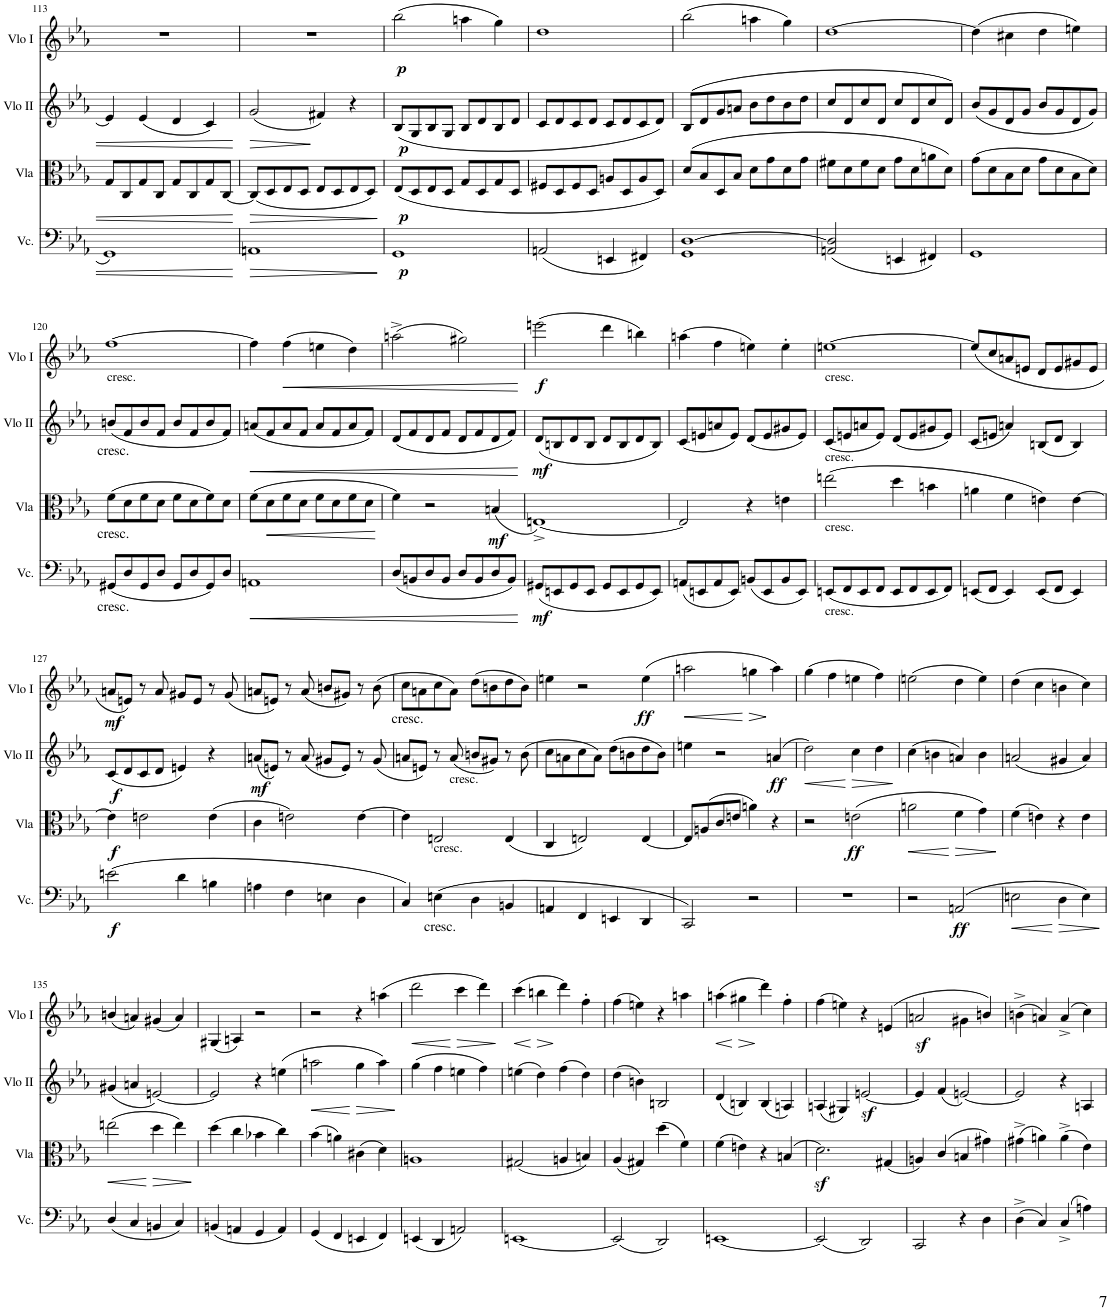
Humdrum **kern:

**kern	**text	**dynam	**kern	**text	**dynam	**kern	**text	**dynam	**kern	**text	**dynam
*part4	*part4	*part4	*part3	*part3	*part3	*part2	*part2	*part2	*part1	*part1	*part1
*staff4	*staff4	*staff4	*staff3	*staff3	*staff3	*staff2	*staff2	*staff2	*staff1	*staff1	*staff1
*I"Violoncello	*	*	*I"Viola	*	*	*I"Violino II	*	*	*I"Violino I	*	*
*I'Vc.	*	*	*I'Vla	*	*	*I'Vlo II	*	*	*I'Vlo I	*	*
!!LO:PB:g=z
*clefF4	*	*	*clefC3	*	*	*clefG2	*	*	*clefG2	*	*
*k[b-e-a-]	*	*	*k[b-e-a-]	*	*	*k[b-e-a-]	*	*	*k[b-e-a-]	*	*
*M4/4	*	*	*M4/4	*	*	*M4/4	*	*	*M4/4	*	*
*met(c)	*	*	*met(c)	*	*	*met(c)	*	*	*met(c)	*	*
=113	=113	=113	=113	=113	=113	=113	=113	=113	=113	=113	=113
1GG	.	.	8G/L	.	.	4e-/]	.	.	1r	.	.
.	.	.	8C/	.	.	.	.	.	.	.	.
.	.	.	8G/	.	.	(4e-/	.	.	.	.	.
.	.	.	8C/J	.	.	.	.	.	.	.	.
.	.	.	8G/L	.	.	4d/	.	.	.	.	.
.	.	.	8C/	.	.	.	.	.	.	.	.
.	.	.	8G/	.	.	4c/)	.	.	.	.	.
.	.	.	[8C/J	.	.	.	.	.	.	.	.
=114	=114	=114	=114	=114	=114	=114	=114	=114	=114	=114	=114
!	!	!LO:HP:b	!	!	!LO:HP:b	!	!	!LO:HP:b	!	!	!
1AAn	.	>	(8C/L]	.	>	(2g/	.	>	1r	.	.
.	.	.	8D/	.	.	.	.	.	.	.	.
.	.	.	8E-/	.	.	.	.	.	.	.	.
.	.	.	8D/J	.	.	.	.	.	.	.	.
.	.	.	8E-/L	.	.	4f#X/)	.	]	.	.	.
.	.	.	8D/	.	.	.	.	.	.	.	.
.	.	.	8E-/	.	.	4r	.	.	.	.	.
.	.	.	8D/J)	.	.	.	.	.	.	.	.
.	.	]	.	.	]	.	.	.	.	.	.
=115	=115	=115	=115	=115	=115	=115	=115	=115	=115	=115	=115
!	!	!LO:DY:b	!	!	!LO:DY:b	!	!	!LO:DY:b	!	!	!LO:DY:b
1GG	.	p	(8E-/L	.	p	(8B-/L	.	p	(2bb-\	.	p
.	.	.	8D/	.	.	8G/	.	.	.	.	.
.	.	.	8E-/	.	.	8B-/	.	.	.	.	.
.	.	.	8D/J	.	.	8G/J	.	.	.	.	.
.	.	.	8G/L	.	.	8B-/L	.	.	4aan\	.	.
.	.	.	8D/	.	.	8d/	.	.	.	.	.
.	.	.	8G/	.	.	8B-/	.	.	4gg\)	.	.
.	.	.	8D/J	.	.	8d/J	.	.	.	.	.
=116	=116	=116	=116	=116	=116	=116	=116	=116	=116	=116	=116
(2AAn/	.	.	8F#X/L	.	.	8c/L	.	.	1dd	.	.
.	.	.	8D/	.	.	8d/	.	.	.	.	.
.	.	.	8F#/	.	.	8c/	.	.	.	.	.
.	.	.	8D/J	.	.	8d/J	.	.	.	.	.
4EEn/	.	.	8An/L	.	.	8c/L	.	.	.	.	.
.	.	.	8D/	.	.	8d/	.	.	.	.	.
4FF#X/)	.	.	8A/	.	.	8c/	.	.	.	.	.
.	.	.	8D/J)	.	.	8d/J)	.	.	.	.	.
=117	=117	=117	=117	=117	=117	=117	=117	=117	=117	=117	=117
1GG [1D	.	.	(8d/L	.	.	(8B-/L	.	.	(2bb-\	.	.
.	.	.	8B-/	.	.	8d/	.	.	.	.	.
.	.	.	8D/	.	.	8g/	.	.	.	.	.
.	.	.	8B-/J	.	.	8an/J	.	.	.	.	.
.	.	.	8d\L	.	.	8b-\L	.	.	4aan\	.	.
.	.	.	8g\	.	.	8dd\	.	.	.	.	.
.	.	.	8d\	.	.	8b-\	.	.	4gg\)	.	.
.	.	.	8g\J	.	.	8dd\J	.	.	.	.	.
=118	=118	=118	=118	=118	=118	=118	=118	=118	=118	=118	=118
(2AAn/ 2D/]	.	.	8f#X\L	.	.	8cc/L	.	.	[1dd	.	.
.	.	.	8d\	.	.	8d/	.	.	.	.	.
.	.	.	8f#\	.	.	8cc/	.	.	.	.	.
.	.	.	8d\J	.	.	8d/J	.	.	.	.	.
4EEn/	.	.	8g\L	.	.	8cc/L	.	.	.	.	.
.	.	.	8d\	.	.	8d/	.	.	.	.	.
4FF#X/)	.	.	8an\	.	.	8cc/	.	.	.	.	.
.	.	.	8d\J)	.	.	8d/J)	.	.	.	.	.
=119	=119	=119	=119	=119	=119	=119	=119	=119	=119	=119	=119
1GG	.	.	(8g\L	.	.	(8b-/L	.	.	(4dd\]	.	.
.	.	.	8d\	.	.	8g/	.	.	.	.	.
.	.	.	8B-\	.	.	8d/	.	.	4cc#X\	.	.
.	.	.	8d\J	.	.	8g/J	.	.	.	.	.
.	.	.	8g\L	.	.	8b-/L	.	.	4dd\	.	.
.	.	.	8d\	.	.	8g/	.	.	.	.	.
.	.	.	8B-\	.	.	8d/	.	.	4een\)	.	.
.	.	.	8d\J)	.	.	8g/J)	.	.	.	.	.
!!LO:LB:g=z
=120	=120	=120	=120	=120	=120	=120	=120	=120	=120	=120	=120
!	!	!	!	!	!	!	!	!	!LO:TX:b:t=cresc.	!	!
!	!LO:LY:b	!	!	!LO:LY:b	!	!	!LO:LY:b	!	!	!	!
(8GG#X/L	cresc.	.	(8f\L	cresc.	.	(8bn/L	cresc.	.	[1ff	.	.
8D/	.	.	8d\	.	.	8f/	.	.	.	.	.
8GG#/	.	.	8f\	.	.	8b/	.	.	.	.	.
8D/J	.	.	8d\J	.	.	8f/J	.	.	.	.	.
8GG#/L	.	.	8f\L	.	.	8b/L	.	.	.	.	.
8D/	.	.	8d\	.	.	8f/	.	.	.	.	.
8GG#/)	.	.	8f\)	.	.	8b/	.	.	.	.	.
8D/J	.	.	8d\J	.	.	8f/J)	.	.	.	.	.
=121	=121	=121	=121	=121	=121	=121	=121	=121	=121	=121	=121
!	!	!LO:HP:b	!	!	!	!	!	!LO:HP:b	!	!	!
1AAn	.	<	(8f\L	.	.	(8an/L	.	<	4ff\]	.	.
!	!	!	!	!	!LO:HP:b	!	!	!	!	!	!
.	.	.	8d\	.	<	8f/	.	.	.	.	.
!	!	!	!	!	!	!	!	!	!	!	!LO:HP:b
.	.	.	8f\	.	.	8a/	.	.	(4ff\	.	<
.	.	.	8d\J	.	.	8f/J	.	.	.	.	.
.	.	.	8f\L	.	.	8a/L	.	.	4een\	.	.
.	.	.	8d\	.	.	8f/	.	.	.	.	.
.	.	.	8f\	.	.	8a/	.	.	4dd\)	.	.
.	.	.	8d\J	.	.	8f/J)	.	.	.	.	.
.	.	.	.	.	[	.	.	.	.	.	.
=122	=122	=122	=122	=122	=122	=122	=122	=122	=122	=122	=122
(8D/L	.	.	4f\)	.	.	(8d/L	.	.	(2aan^\	.	.
8BBn/	.	.	.	.	.	8f/	.	.	.	.	.
8D/	.	.	2r	.	.	8d/	.	.	.	.	.
8BB/J	.	.	.	.	.	8f/J	.	.	.	.	.
8D/L	.	.	.	.	.	8d/L	.	.	2gg#X\)	.	.
8BB/	.	.	.	.	.	8f/	.	.	.	.	.
!	!	!	!	!	!LO:DY:b	!	!	!	!	!	!
8D/	.	.	(4Bn/	.	mf	8d/	.	.	.	.	.
8BB/J)	.	.	.	.	.	8f/J)	.	.	.	.	.
.	.	[	.	.	.	.	.	[	.	.	[
=123	=123	=123	=123	=123	=123	=123	=123	=123	=123	=123	=123
!	!	!LO:DY:b	!	!	!	!	!	!LO:DY:b	!	!	!LO:DY:b
(8GG#X/L	.	mf	[1En^)	.	.	(8d/L	.	mf	(2eeen\	.	f
8EEn/	.	.	.	.	.	8Bn/	.	.	.	.	.
8GG#/	.	.	.	.	.	8d/	.	.	.	.	.
8EE/J	.	.	.	.	.	8B/J	.	.	.	.	.
8GG#/L	.	.	.	.	.	8d/L	.	.	4ddd\	.	.
8EE/	.	.	.	.	.	8B/	.	.	.	.	.
8GG#/	.	.	.	.	.	8d/	.	.	4bbn\)	.	.
8EE/J)	.	.	.	.	.	8B/J)	.	.	.	.	.
=124	=124	=124	=124	=124	=124	=124	=124	=124	=124	=124	=124
(8AAn/L	.	.	2E/]	.	.	(8c/L	.	.	(4aan\	.	.
8EEn/	.	.	.	.	.	8en/	.	.	.	.	.
8AA/	.	.	.	.	.	8an/	.	.	4ff\	.	.
8EE/J)	.	.	.	.	.	8e/J)	.	.	.	.	.
(8BBn/L	.	.	4r	.	.	(8d/L	.	.	4een\)	.	.
8EE/	.	.	.	.	.	8e/	.	.	.	.	.
8BB/	.	.	4en\	.	.	8g#X/	.	.	4ee'\	.	.
8EE/J)	.	.	.	.	.	8e/J)	.	.	.	.	.
=125	=125	=125	=125	=125	=125	=125	=125	=125	=125	=125	=125
!	!	!	!	!	!	!	!	!	!LO:TX:b:t=cresc.	!	!
!	!	!	!	!	!	!LO:TX:b:t=cresc.	!	!	!	!	!
!	!	!	!LO:TX:b:t=cresc.	!	!	!	!	!	!	!	!
!LO:TX:b:t=cresc.	!	!	!	!	!	!	!	!	!	!	!
(8EEn/L	.	.	(2een\	.	.	(8c/L	.	.	[1een	.	.
8FF/	.	.	.	.	.	8en/	.	.	.	.	.
8EE/	.	.	.	.	.	8an/	.	.	.	.	.
8FF/J	.	.	.	.	.	8e/J)	.	.	.	.	.
8EE/L	.	.	4dd\	.	.	(8d/L	.	.	.	.	.
8FF/	.	.	.	.	.	8e/	.	.	.	.	.
8EE/	.	.	4bn\	.	.	8g#X/	.	.	.	.	.
8FF/J)	.	.	.	.	.	8e/J)	.	.	.	.	.
=126	=126	=126	=126	=126	=126	=126	=126	=126	=126	=126	=126
(8EEn/L	.	.	4an\	.	.	(8c/L	.	.	(8ee/L]	.	.
8FF/J	.	.	.	.	.	8en/J	.	.	8cc/	.	.
4EE/)	.	.	4f\	.	.	4an/)	.	.	8an/	.	.
.	.	.	.	.	.	.	.	.	8en/J	.	.
(8EE/L	.	.	4en\)	.	.	(8Bn/L	.	.	8d/L	.	.
8FF/J	.	.	.	.	.	8d/J	.	.	8e/	.	.
4EE/)	.	.	[4e\	.	.	4B/)	.	.	8g#X/	.	.
.	.	.	.	.	.	.	.	.	8e/J	.	.
!!LO:LB:g=z
=127	=127	=127	=127	=127	=127	=127	=127	=127	=127	=127	=127
!	!	!LO:DY:b	!	!	!LO:DY:b	!	!	!LO:DY:b	!	!	!LO:DY:b
(2en\	.	f	4e\]	.	f	(8c/L	.	f	8an/L	.	mf
.	.	.	.	.	.	8d/	.	.	8en/J)	.	.
.	.	.	2en\	.	.	8c/	.	.	8r	.	.
.	.	.	.	.	.	8d/J	.	.	8a/	.	.
4d\	.	.	.	.	.	4en/)	.	.	8g#X/L	.	.
.	.	.	.	.	.	.	.	.	8e/J	.	.
4Bn\	.	.	(4e\	.	.	4r	.	.	8r	.	.
.	.	.	.	.	.	.	.	.	(8g#/	.	.
=128	=128	=128	=128	=128	=128	=128	=128	=128	=128	=128	=128
!	!	!	!	!	!	!	!	!LO:DY:b	!	!	!
4An\	.	.	4c\	.	.	(8an/L	.	mf	8an/L	.	.
.	.	.	.	.	.	8en/J)	.	.	8en/J)	.	.
4F\	.	.	2en\)	.	.	8r	.	.	8r	.	.
.	.	.	.	.	.	(8a/	.	.	(8a/	.	.
4En\	.	.	.	.	.	8g#X/L	.	.	8bn/L	.	.
.	.	.	.	.	.	8e/J)	.	.	8g#X/J)	.	.
4D\	.	.	[4e\	.	.	8r	.	.	8r	.	.
.	.	.	.	.	.	(8g#/	.	.	(8b\	.	.
=129	=129	=129	=129	=129	=129	=129	=129	=129	=129	=129	=129
!	!	!	!	!	!	!	!	!	!	!LO:LY:b	!
4C/)	.	.	4e\]	.	.	8an/L	.	.	8cc\L	-cresc.	.
.	.	.	.	.	.	8en/J)	.	.	8an\	.	.
!	!	!	!LO:TX:b:t=cresc.	!	!	!	!	!	!	!	!
!	!LO:LY:b	!	!	!	!	!	!	!	!	!	!
(4En\	-cresc.	.	2En/	.	.	8r	.	.	8cc\	.	.
!	!	!	!	!	!	!LO:TX:b:t=cresc.	!	!	!	!	!
.	.	.	.	.	.	(8a/	.	.	8a\J)	.	.
4D\	.	.	.	.	.	8bn/L	.	.	(8dd\L	.	.
.	.	.	.	.	.	8g#X/J)	.	.	8bn\	.	.
4BBn/	.	.	(4E/	.	.	8r	.	.	8dd\	.	.
.	.	.	.	.	.	(8b\	.	.	8b\J)	.	.
=130	=130	=130	=130	=130	=130	=130	=130	=130	=130	=130	=130
4AAn/	.	.	4C/	.	.	8cc\L	.	.	4een\	.	.
.	.	.	.	.	.	8an\	.	.	.	.	.
4FF/	.	.	2En/)	.	.	8cc\	.	.	2r	.	.
.	.	.	.	.	.	8a\J)	.	.	.	.	.
4EEn/	.	.	.	.	.	(8dd\L	.	.	.	.	.
.	.	.	.	.	.	8bn\	.	.	.	.	.
!	!	!	!	!	!	!	!	!	!	!	!LO:DY:b
4DD/	.	.	[4E/	.	.	8dd\	.	.	(4ee\	.	ff
.	.	.	.	.	.	8b\J)	.	.	.	.	.
=131	=131	=131	=131	=131	=131	=131	=131	=131	=131	=131	=131
!	!	!	!	!	!	!	!	!	!	!	!LO:HP:b
2CC/)	.	.	8E/L]	.	.	4een\	.	.	2aan\	.	<
.	.	.	(8An/	.	.	.	.	.	.	.	.
.	.	.	8c/	.	.	2r	.	.	.	.	.
.	.	.	8en/J	.	.	.	.	.	.	.	.
!	!	!	!	!	!	!	!	!	!	!	!LO:HP:n=1:b
2r	.	.	4an\)	.	.	.	.	.	4ggn\	.	[ >
!	!	!	!	!	!	!	!	!LO:DY:b	!	!	!
.	.	.	4r	.	.	(4an/	.	ff	4aa\)	.	]
=132	=132	=132	=132	=132	=132	=132	=132	=132	=132	=132	=132
!	!	!	!	!	!	!	!	!LO:HP:b	!	!	!
1r	.	.	2r	.	.	2dd\)	.	<	(4gg\	.	.
.	.	.	.	.	.	.	.	.	4ff\	.	.
!	!	!	!	!	!LO:DY:b	!	!	!LO:HP:n=1:b	!	!	!
.	.	.	(2en\	.	ff	4cc\	.	[ >	4een\	.	.
.	.	.	.	.	.	4dd\	.	.	4ff\)	.	.
.	.	.	.	.	.	.	.	]	.	.	.
=133	=133	=133	=133	=133	=133	=133	=133	=133	=133	=133	=133
!	!	!	!	!	!LO:HP:b	!	!	!	!	!	!
2r	.	.	2an\	.	<	(4cc\	.	.	(2een\	.	.
.	.	.	.	.	.	4bn\	.	.	.	.	.
!	!	!LO:DY:b	!	!	!LO:HP:n=1:b	!	!	!	!	!	!
(2AAn/	.	ff	4f\	.	[ >	4an/)	.	.	4dd\	.	.
.	.	.	4g\)	.	.	4b\	.	.	4ee\)	.	.
.	.	.	.	.	]	.	.	.	.	.	.
=134	=134	=134	=134	=134	=134	=134	=134	=134	=134	=134	=134
!	!	!LO:HP:b	!	!	!	!	!	!	!	!	!
2En\	.	<	(4f\	.	.	(2an/	.	.	(4dd\	.	.
.	.	.	4en\)	.	.	.	.	.	4cc\	.	.
!	!	!LO:HP:n=1:b	!	!	!	!	!	!	!	!	!
4D\	.	[ >	4r	.	.	4g#X/	.	.	4bn\	.	.
4E\)	.	.	4e\	.	.	4a/)	.	.	4cc\)	.	.
.	.	]	.	.	.	.	.	.	.	.	.
!!LO:LB:g=z
=135	=135	=135	=135	=135	=135	=135	=135	=135	=135	=135	=135
!	!	!	!	!	!LO:HP:b	!	!	!	!	!	!
(4D/	.	.	(2een\	.	<	(4g#X/	.	.	(4bn/	.	.
4C/	.	.	.	.	.	4an/	.	.	4an/)	.	.
!	!	!	!	!	!LO:HP:n=1:b	!	!	!	!	!	!
4BBn/	.	.	4dd\	.	[ >	[2en/)	.	.	(4g#X/	.	.
4C/)	.	.	4ee\)	.	.	.	.	.	4a/)	.	.
.	.	.	.	.	]	.	.	.	.	.	.
=136	=136	=136	=136	=136	=136	=136	=136	=136	=136	=136	=136
(4BBn/	.	.	(4dd\	.	.	2e/]	.	.	(4G#X/	.	.
4AAn/	.	.	4cc\	.	.	.	.	.	4An/)	.	.
4GG/	.	.	4b-X\	.	.	4r	.	.	2r	.	.
4AA/)	.	.	4cc\)	.	.	(4een\	.	.	.	.	.
=137	=137	=137	=137	=137	=137	=137	=137	=137	=137	=137	=137
!	!	!	!	!	!	!	!	!LO:HP:b	!	!	!
(4GG/	.	.	(4b-\	.	.	2aan\	.	<	2r	.	.
4FF/	.	.	4an\)	.	.	.	.	.	.	.	.
!	!	!	!	!	!	!	!	!LO:HP:n=1:b	!	!	!
4EEn/	.	.	(4c#X\	.	.	4gg\	.	[ >	4r	.	.
4FF/)	.	.	4d\)	.	.	4aa\)	.	.	(4aan\	.	.
.	.	.	.	.	.	.	.	]	.	.	.
=138	=138	=138	=138	=138	=138	=138	=138	=138	=138	=138	=138
!	!	!	!	!	!	!	!	!	!	!	!LO:HP:b
(4EEn/	.	.	1An	.	.	(4gg\	.	.	2ddd\	.	<
4DD/	.	.	.	.	.	4ff\	.	.	.	.	.
!	!	!	!	!	!	!	!	!	!	!	!LO:HP:n=1:b
2AAn/)	.	.	.	.	.	4een\	.	.	4ccc\	.	[ >
.	.	.	.	.	.	4ff\)	.	.	4ddd\)	.	.
.	.	.	.	.	.	.	.	.	.	.	]
=139	=139	=139	=139	=139	=139	=139	=139	=139	=139	=139	=139
!	!	!	!	!	!	!	!	!	!	!	!LO:HP:b
[1EEn	.	.	(2G#X/	.	.	(4een\	.	.	(4ccc\	.	<
!	!	!	!	!	!	!	!	!	!	!	!LO:HP:n=1:b
.	.	.	.	.	.	4dd\)	.	.	4bbn\	.	[ >
.	.	.	4An/	.	.	(4ff\	.	.	4ddd\)	.	]
.	.	.	4Bn/)	.	.	4dd\)	.	.	4ff'\	.	.
=140	=140	=140	=140	=140	=140	=140	=140	=140	=140	=140	=140
(2EE/]	.	.	(4A-/	.	.	(4dd\	.	.	(4ff\	.	.
.	.	.	4G#X/)	.	.	4bn\)	.	.	4een\)	.	.
2DD/)	.	.	(4dd\	.	.	2Bn/	.	.	4r	.	.
.	.	.	4f\)	.	.	.	.	.	4aan\	.	.
=141	=141	=141	=141	=141	=141	=141	=141	=141	=141	=141	=141
!	!	!	!	!	!	!	!	!	!	!	!LO:HP:b
[1EEn	.	.	(4f\	.	.	(4d/	.	.	(4aan\	.	<
!	!	!	!	!	!	!	!	!	!	!	!LO:HP:n=1:b
.	.	.	4en\)	.	.	4Bn/)	.	.	4gg#X\	.	[ >
.	.	.	4r	.	.	(4B/	.	.	4ddd\)	.	]
.	.	.	(4Bn/	.	.	4An/)	.	.	4ff'\	.	.
=142	=142	=142	=142	=142	=142	=142	=142	=142	=142	=142	=142
(2EE/]	.	.	2.dz<\)	.	.	(4An/	.	.	(4ff\	.	.
.	.	.	.	.	.	4G#X/)	.	.	4een\)	.	.
2DD/)	.	.	.	.	.	[2enz</	.	.	4r	.	.
.	.	.	(4G#X/	.	.	.	.	.	(4en/	.	.
=143	=143	=143	=143	=143	=143	=143	=143	=143	=143	=143	=143
2CC/	.	.	4An/)	.	.	4e/]	.	.	2anz</	.	.
.	.	.	(4c/	.	.	(4f/	.	.	.	.	.
4r	.	.	4Bn/	.	.	[2en/)	.	.	4g#X\	.	.
4D\	.	.	4g#X\)	.	.	.	.	.	4bn/)	.	.
=144	=144	=144	=144	=144	=144	=144	=144	=144	=144	=144	=144
(4D^\	.	.	(4g#X^\	.	.	2e/]	.	.	(4bn^\	.	.
4C/)	.	.	4an\)	.	.	.	.	.	4an/)	.	.
(4C^/	.	.	(4a^\	.	.	4r	.	.	(4a^/	.	.
4An\)	.	.	4e-\)	.	.	4An/	.	.	4cc\)	.	.
=	=	=	=	=	=	=	=	=	=	=	=
*-	*-	*-	*-	*-	*-	*-	*-	*-	*-	*-	*-
